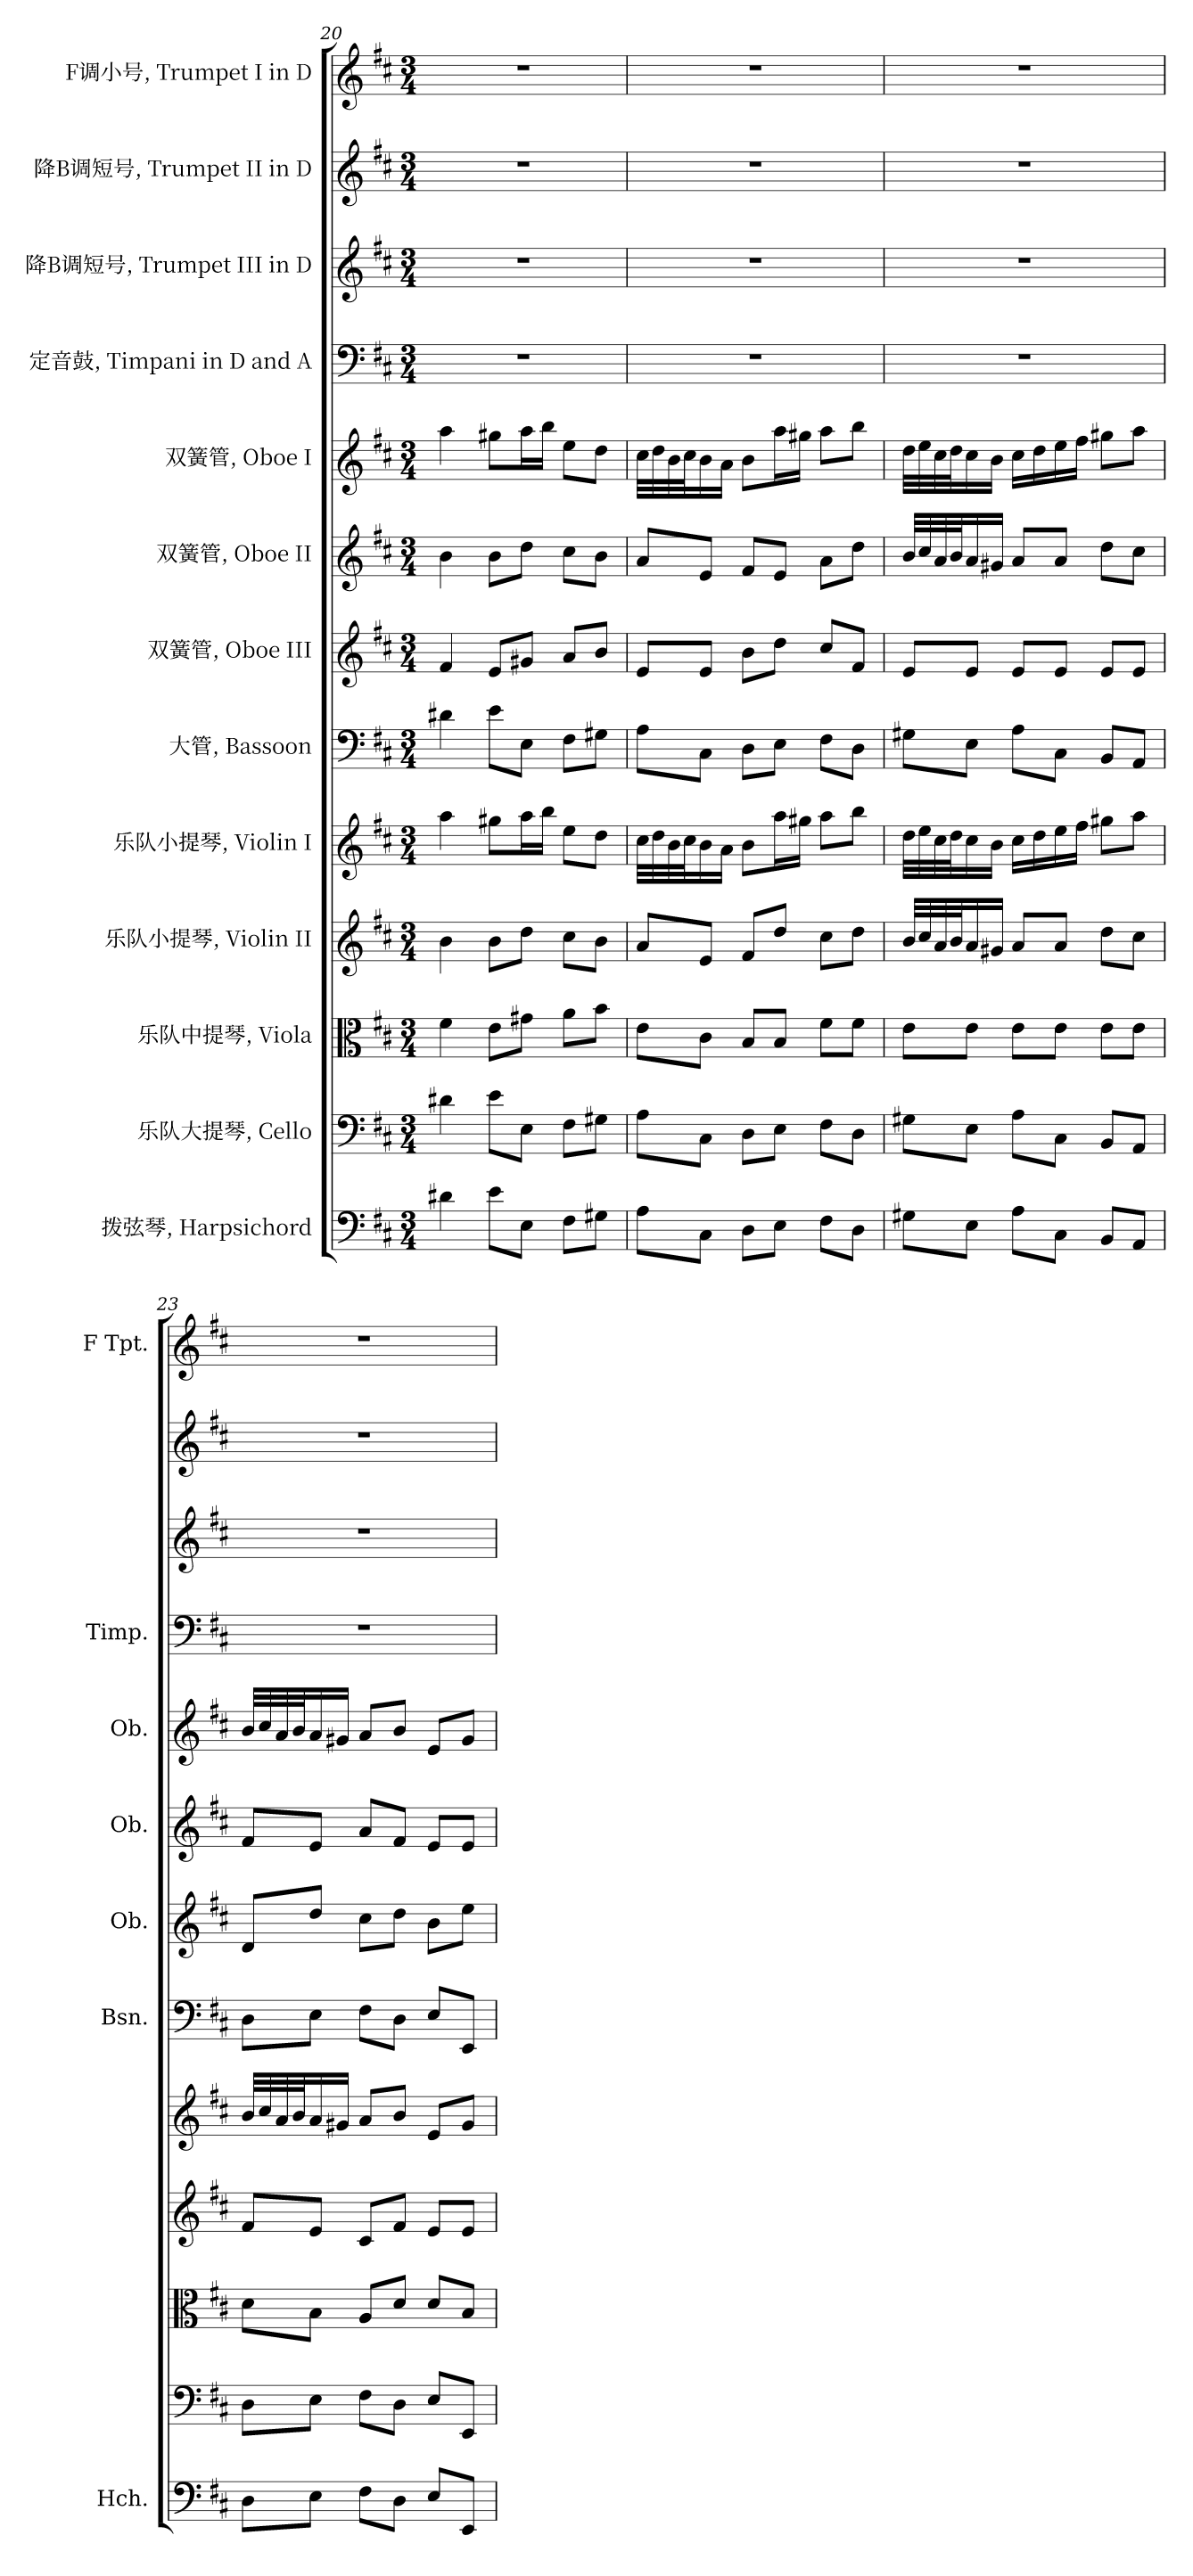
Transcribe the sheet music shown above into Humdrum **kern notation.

**kern	**kern	**kern	**kern	**kern	**kern	**kern	**kern	**kern	**kern	**kern	**kern	**kern
*part13	*part12	*part11	*part10	*part9	*part8	*part7	*part6	*part5	*part4	*part3	*part2	*part1
*staff13	*staff12	*staff11	*staff10	*staff9	*staff8	*staff7	*staff6	*staff5	*staff4	*staff3	*staff2	*staff1
*I"拨弦琴, Harpsichord	*I"乐队大提琴, Cello	*I"乐队中提琴, Viola	*I"乐队小提琴, Violin II	*I"乐队小提琴, Violin I	*I"大管, Bassoon	*I"双簧管, Oboe III	*I"双簧管, Oboe II	*I"双簧管, Oboe I	*I"定音鼓, Timpani in D and A	*I"降B调短号, Trumpet III in D	*I"降B调短号, Trumpet II in D	*I"F调小号, Trumpet I in D
*I'Hch.	*	*	*	*	*I'Bsn.	*I'Ob.	*I'Ob.	*I'Ob.	*I'Timp.	*	*	*I'F Tpt.
*clefF4	*clefF4	*clefC3	*clefG2	*clefG2	*clefF4	*clefG2	*clefG2	*clefG2	*clefF4	*clefG2	*clefG2	*clefG2
*	*	*	*	*	*	*	*	*	*	*ITrd1c2	*ITrd1c2	*ITrd-3c-5
*k[f#c#]	*k[f#c#]	*k[f#c#]	*k[f#c#]	*k[f#c#]	*k[f#c#]	*k[f#c#]	*k[f#c#]	*k[f#c#]	*k[f#c#]	*k[]	*k[]	*k[f#]
*M3/4	*M3/4	*M3/4	*M3/4	*M3/4	*M3/4	*M3/4	*M3/4	*M3/4	*M3/4	*M3/4	*M3/4	*M3/4
=20	=20	=20	=20	=20	=20	=20	=20	=20	=20	=20	=20	=20
4d#X\	4d#X\	4f#\	4b\	4aa\	4d#X\	4f#/	4b\	4aa\	2.r	2.r	2.r	2.r
8e\L	8e\L	8e\L	8b\L	8gg#X\L	8e\L	8e/L	8b\L	8gg#X\L	.	.	.	.
8E\J	8E\J	8g#X\J	8dd\J	16aa\L	8E\J	8g#X/J	8dd\J	16aa\L	.	.	.	.
.	.	.	.	16bb\JJ	.	.	.	16bb\JJ	.	.	.	.
8F#\L	8F#\L	8a\L	8cc#\L	8ee\L	8F#\L	8a/L	8cc#\L	8ee\L	.	.	.	.
8G#X\J	8G#X\J	8b\J	8b\J	8dd\J	8G#X\J	8b/J	8b\J	8dd\J	.	.	.	.
=21	=21	=21	=21	=21	=21	=21	=21	=21	=21	=21	=21	=21
8A\L	8A\L	8e\L	8a/L	32cc#\LLL	8A\L	8e/L	8a/L	32cc#\LLL	2.r	2.r	2.r	2.r
.	.	.	.	32dd\	.	.	.	32dd\	.	.	.	.
.	.	.	.	32b\	.	.	.	32b\	.	.	.	.
.	.	.	.	32cc#\J	.	.	.	32cc#\J	.	.	.	.
8C#\J	8C#\J	8c#\J	8e/J	16b\	8C#\J	8e/J	8e/J	16b\	.	.	.	.
.	.	.	.	16a\JJ	.	.	.	16a\JJ	.	.	.	.
8D\L	8D\L	8B/L	8f#/L	8b\L	8D\L	8b\L	8f#/L	8b\L	.	.	.	.
8E\J	8E\J	8B/J	8dd/J	16aa\L	8E\J	8dd\J	8e/J	16aa\L	.	.	.	.
.	.	.	.	16gg#X\JJ	.	.	.	16gg#X\JJ	.	.	.	.
8F#\L	8F#\L	8f#\L	8cc#\L	8aa\L	8F#\L	8cc#/L	8a\L	8aa\L	.	.	.	.
8D\J	8D\J	8f#\J	8dd\J	8bb\J	8D\J	8f#/J	8dd\J	8bb\J	.	.	.	.
!!LO:PB:g=z
=22	=22	=22	=22	=22	=22	=22	=22	=22	=22	=22	=22	=22
8G#X\L	8G#X\L	8e\L	32b/LLL	32dd\LLL	8G#X\L	8e/L	32b/LLL	32dd\LLL	2.r	2.r	2.r	2.r
.	.	.	32cc#/	32ee\	.	.	32cc#/	32ee\	.	.	.	.
.	.	.	32a/	32cc#\	.	.	32a/	32cc#\	.	.	.	.
.	.	.	32b/J	32dd\J	.	.	32b/J	32dd\J	.	.	.	.
8E\J	8E\J	8e\J	16a/	16cc#\	8E\J	8e/J	16a/	16cc#\	.	.	.	.
.	.	.	16g#X/JJ	16b\JJ	.	.	16g#X/JJ	16b\JJ	.	.	.	.
8A\L	8A\L	8e\L	8a/L	16cc#\LL	8A\L	8e/L	8a/L	16cc#\LL	.	.	.	.
.	.	.	.	16dd\	.	.	.	16dd\	.	.	.	.
8C#\J	8C#\J	8e\J	8a/J	16ee\	8C#\J	8e/J	8a/J	16ee\	.	.	.	.
.	.	.	.	16ff#\JJ	.	.	.	16ff#\JJ	.	.	.	.
8BB/L	8BB/L	8e\L	8dd\L	8gg#X\L	8BB/L	8e/L	8dd\L	8gg#X\L	.	.	.	.
8AA/J	8AA/J	8e\J	8cc#\J	8aa\J	8AA/J	8e/J	8cc#\J	8aa\J	.	.	.	.
=23	=23	=23	=23	=23	=23	=23	=23	=23	=23	=23	=23	=23
8D\L	8D\L	8d\L	8f#/L	32b/LLL	8D\L	8d/L	8f#/L	32b/LLL	2.r	2.r	2.r	2.r
.	.	.	.	32cc#/	.	.	.	32cc#/	.	.	.	.
.	.	.	.	32a/	.	.	.	32a/	.	.	.	.
.	.	.	.	32b/J	.	.	.	32b/J	.	.	.	.
8E\J	8E\J	8B\J	8e/J	16a/	8E\J	8dd/J	8e/J	16a/	.	.	.	.
.	.	.	.	16g#X/JJ	.	.	.	16g#X/JJ	.	.	.	.
8F#\L	8F#\L	8A/L	8c#/L	8a/L	8F#\L	8cc#\L	8a/L	8a/L	.	.	.	.
8D\J	8D\J	8d/J	8f#/J	8b/J	8D\J	8dd\J	8f#/J	8b/J	.	.	.	.
8E/L	8E/L	8d/L	8e/L	8e/L	8E/L	8b\L	8e/L	8e/L	.	.	.	.
8EE/J	8EE/J	8B/J	8e/J	8g#/J	8EE/J	8ee\J	8e/J	8g#/J	.	.	.	.
=	=	=	=	=	=	=	=	=	=	=	=	=
*-	*-	*-	*-	*-	*-	*-	*-	*-	*-	*-	*-	*-
